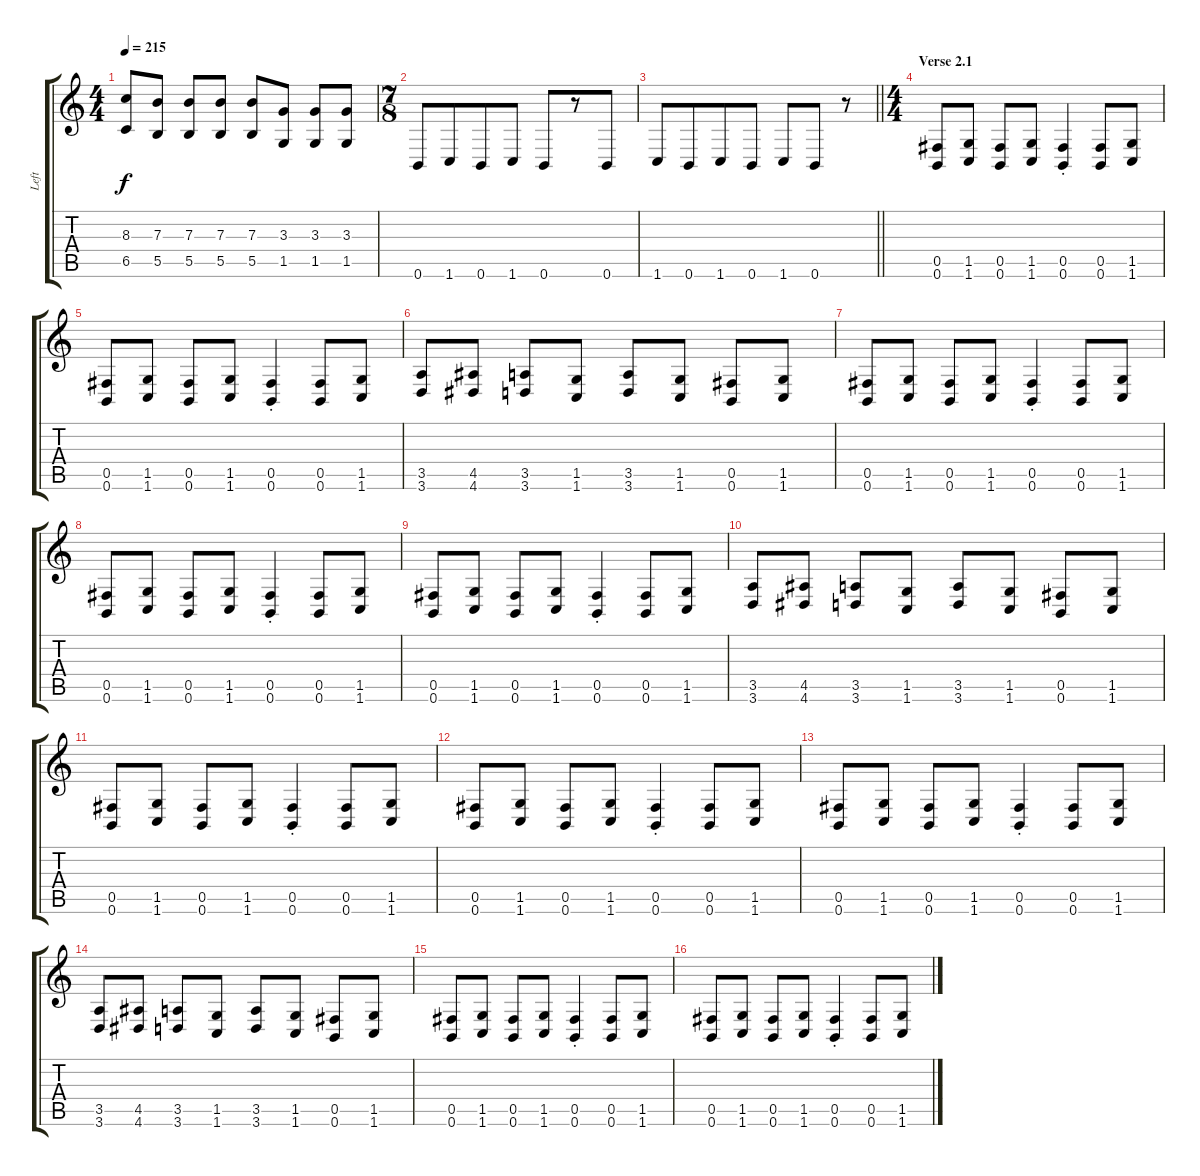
\track ("Left" "Left") {instrument distortionguitar}
\staff {score tabs}
\tuning (Db4 Ab3 E3 B2 Gb2 B1) {hide}
\ts (4 4)
\tempo 215
\clef g2
\ks c
(8.3 6.5).8{dy f} (7.3 5.5).8 (7.3 5.5).8 (7.3 5.5).8 (7.3 5.5).8 (3.3 1.5).8 (3.3 1.5).8 (3.3 1.5).8 |
\ts (7 8)
0.6.8 1.6.8 0.6.8 1.6.8 0.6.8 r.8 0.6.8 |
\barLineRight lightlight
1.6.8 0.6.8 1.6.8 0.6.8 1.6.8 0.6.8 r.8 |
\ts (4 4)
\section ("" "Verse 2.1")
(0.5 0.6).8 (1.5 1.6).8 (0.5 0.6).8 (1.5 1.6).8 (0.5{st} 0.6{st}).4 (0.5 0.6).8 (1.5 1.6).8 |
(0.5 0.6).8 (1.5 1.6).8 (0.5 0.6).8 (1.5 1.6).8 (0.5{st} 0.6{st}).4 (0.5 0.6).8 (1.5 1.6).8 |
(3.5 3.6).8 (4.5 4.6).8 (3.5 3.6).8 (1.5 1.6).8 (3.5 3.6).8 (1.5 1.6).8 (0.5 0.6).8 (1.5 1.6).8 |
(0.5 0.6).8 (1.5 1.6).8 (0.5 0.6).8 (1.5 1.6).8 (0.5{st} 0.6{st}).4 (0.5 0.6).8 (1.5 1.6).8 |
(0.5 0.6).8 (1.5 1.6).8 (0.5 0.6).8 (1.5 1.6).8 (0.5{st} 0.6{st}).4 (0.5 0.6).8 (1.5 1.6).8 |
(0.5 0.6).8 (1.5 1.6).8 (0.5 0.6).8 (1.5 1.6).8 (0.5{st} 0.6{st}).4 (0.5 0.6).8 (1.5 1.6).8 |
(3.5 3.6).8 (4.5 4.6).8 (3.5 3.6).8 (1.5 1.6).8 (3.5 3.6).8 (1.5 1.6).8 (0.5 0.6).8 (1.5 1.6).8 |
(0.5 0.6).8 (1.5 1.6).8 (0.5 0.6).8 (1.5 1.6).8 (0.5{st} 0.6{st}).4 (0.5 0.6).8 (1.5 1.6).8 |
(0.5 0.6).8 (1.5 1.6).8 (0.5 0.6).8 (1.5 1.6).8 (0.5{st} 0.6{st}).4 (0.5 0.6).8 (1.5 1.6).8 |
(0.5 0.6).8 (1.5 1.6).8 (0.5 0.6).8 (1.5 1.6).8 (0.5{st} 0.6{st}).4 (0.5 0.6).8 (1.5 1.6).8 |
(3.5 3.6).8 (4.5 4.6).8 (3.5 3.6).8 (1.5 1.6).8 (3.5 3.6).8 (1.5 1.6).8 (0.5 0.6).8 (1.5 1.6).8 |
(0.5 0.6).8 (1.5 1.6).8 (0.5 0.6).8 (1.5 1.6).8 (0.5{st} 0.6{st}).4 (0.5 0.6).8 (1.5 1.6).8 |
(0.5 0.6).8 (1.5 1.6).8 (0.5 0.6).8 (1.5 1.6).8 (0.5{st} 0.6{st}).4 (0.5 0.6).8 (1.5 1.6).8
